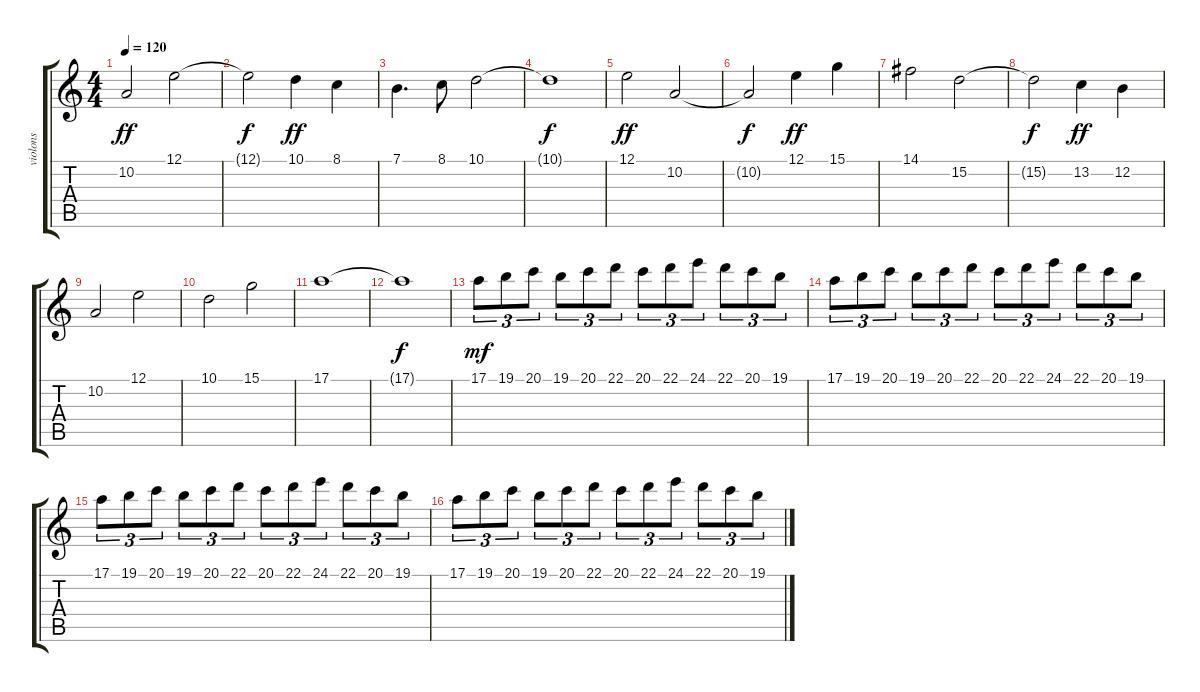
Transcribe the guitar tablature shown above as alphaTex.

\track ("violons" "violons") {instrument stringensemble1}
\staff {score tabs}
\tuning (E4 B3 G3 D3 A2 E2) {hide}
\ts (4 4)
\tempo 120
\clef g2
\ks c
10.2.2{dy ff} 12.1.2 |
12.1{t}.2{dy f} 10.1.4{dy ff} 8.1.4 |
7.1.4{d} 8.1.8 10.1.2 |
10.1{t}.1{dy f} |
12.1.2{dy ff} 10.2.2 |
10.2{t}.2{dy f} 12.1.4{dy ff} 15.1.4 |
14.1.2 15.2.2 |
15.2{t}.2{dy f} 13.2.4{dy ff} 12.2.4 |
10.2.2 12.1.2 |
10.1.2 15.1.2 |
17.1.1 |
17.1{t}.1{dy f} |
17.1.8{tu (3 2) dy mf} 19.1.8{tu (3 2)} 20.1.8{tu (3 2)} 19.1.8{tu (3 2)} 20.1.8{tu (3 2)} 22.1.8{tu (3 2)} 20.1.8{tu (3 2)} 22.1.8{tu (3 2)} 24.1.8{tu (3 2)} 22.1.8{tu (3 2)} 20.1.8{tu (3 2)} 19.1.8{tu (3 2)} |
17.1.8{tu (3 2)} 19.1.8{tu (3 2)} 20.1.8{tu (3 2)} 19.1.8{tu (3 2)} 20.1.8{tu (3 2)} 22.1.8{tu (3 2)} 20.1.8{tu (3 2)} 22.1.8{tu (3 2)} 24.1.8{tu (3 2)} 22.1.8{tu (3 2)} 20.1.8{tu (3 2)} 19.1.8{tu (3 2)} |
17.1.8{tu (3 2)} 19.1.8{tu (3 2)} 20.1.8{tu (3 2)} 19.1.8{tu (3 2)} 20.1.8{tu (3 2)} 22.1.8{tu (3 2)} 20.1.8{tu (3 2)} 22.1.8{tu (3 2)} 24.1.8{tu (3 2)} 22.1.8{tu (3 2)} 20.1.8{tu (3 2)} 19.1.8{tu (3 2)} |
17.1.8{tu (3 2)} 19.1.8{tu (3 2)} 20.1.8{tu (3 2)} 19.1.8{tu (3 2)} 20.1.8{tu (3 2)} 22.1.8{tu (3 2)} 20.1.8{tu (3 2)} 22.1.8{tu (3 2)} 24.1.8{tu (3 2)} 22.1.8{tu (3 2)} 20.1.8{tu (3 2)} 19.1.8{tu (3 2)}
